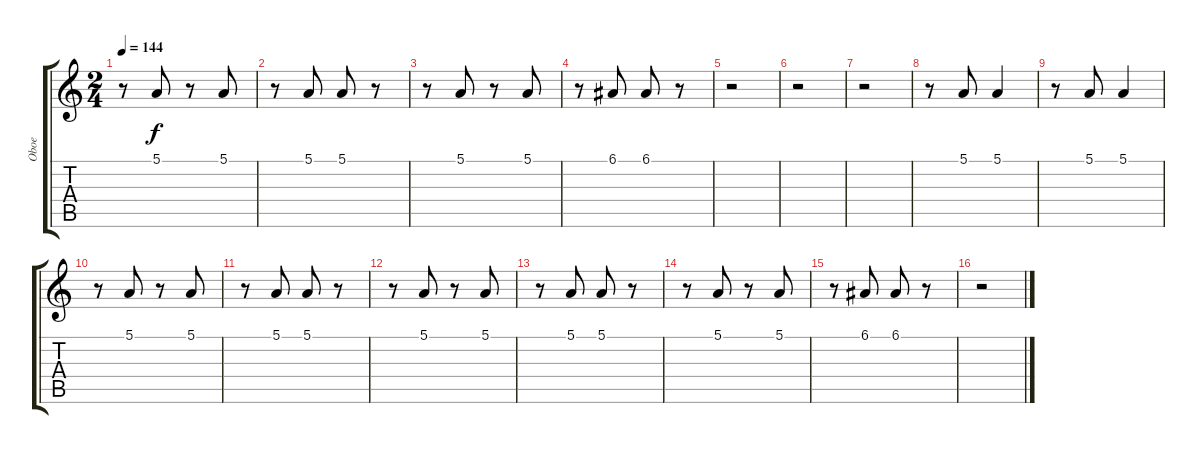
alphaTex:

\track ("Oboe                " "Oboe      ") {instrument oboe}
\staff {score tabs}
\tuning (E4 B3 G3 D3 A2 E2) {hide}
\ts (2 4)
\tempo 144
\clef g2
\ks c
r.8{dy f} 5.1.8 r.8 5.1.8 |
r.8 5.1.8 5.1.8 r.8 |
r.8 5.1.8 r.8 5.1.8 |
r.8 6.1.8 6.1.8 r.8 |
r.2 |
r.2 |
r.2 |
r.8 5.1.8 5.1.4 |
r.8 5.1.8 5.1.4 |
r.8 5.1.8 r.8 5.1.8 |
r.8 5.1.8 5.1.8 r.8 |
r.8 5.1.8 r.8 5.1.8 |
r.8 5.1.8 5.1.8 r.8 |
r.8 5.1.8 r.8 5.1.8 |
r.8 6.1.8 6.1.8 r.8 |
r.2
